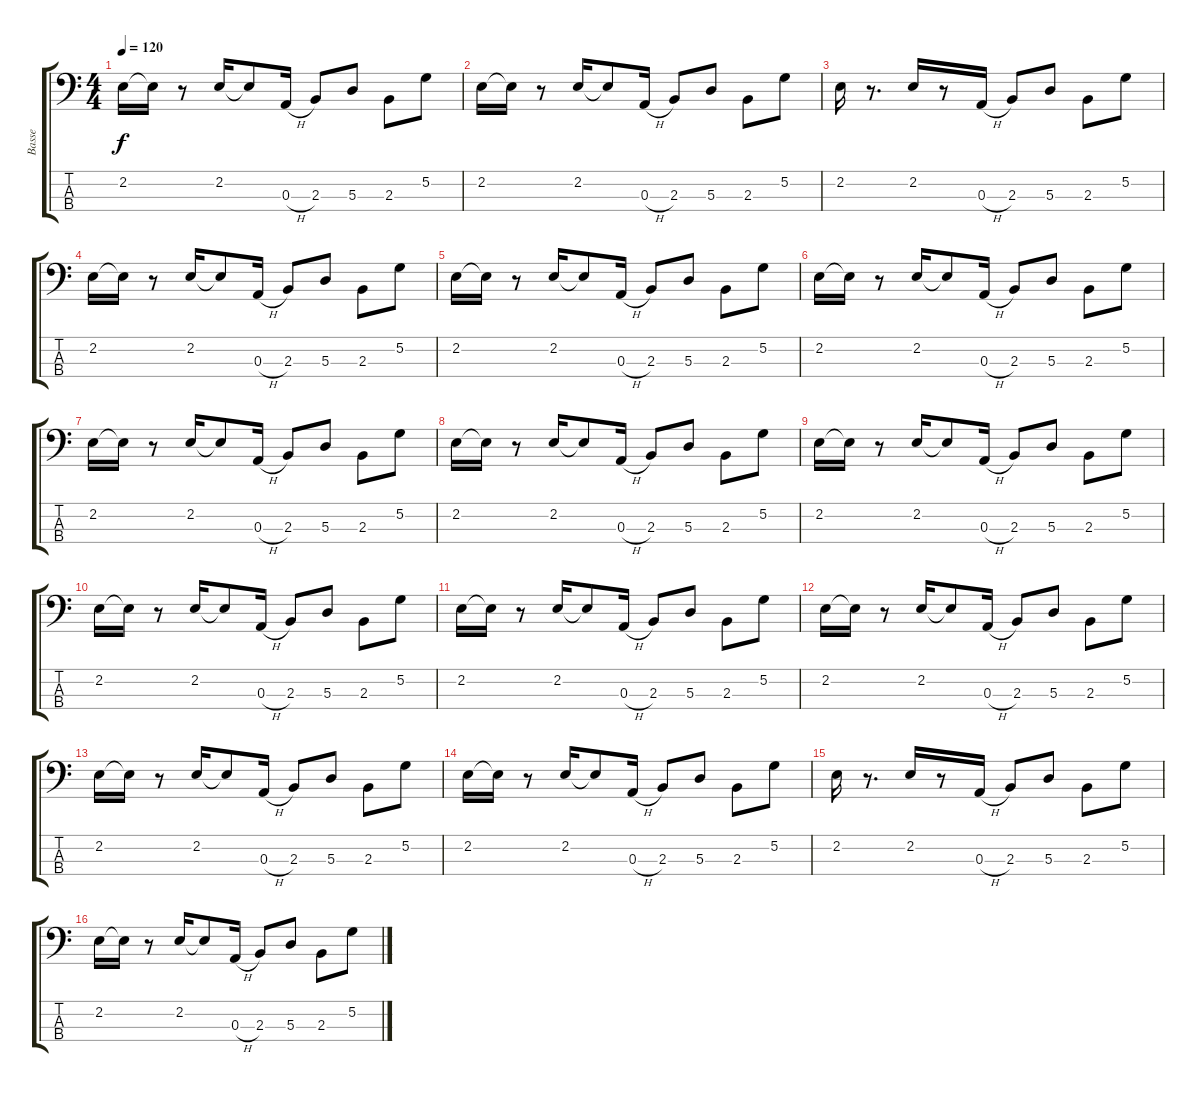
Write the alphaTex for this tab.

\track ("Basse" "Basse") {instrument electricbassfinger}
\staff {score tabs}
\tuning (G2 D2 A1 E1) {hide}
\ts (4 4)
\tempo 120
\clef f4
\ks c
2.2.16{dy f} 2.2{t}.16 r.8 2.2.16 2.2{t}.8 0.3{h}.16 2.3.8 5.3.8 2.3.8 5.2.8 |
2.2.16 2.2{t}.16 r.8 2.2.16 2.2{t}.8 0.3{h}.16 2.3.8 5.3.8 2.3.8 5.2.8 |
2.2.16 r.8{d} 2.2.16 r.8 0.3{h}.16 2.3.8 5.3.8 2.3.8 5.2.8 |
2.2.16 2.2{t}.16 r.8 2.2.16 2.2{t}.8 0.3{h}.16 2.3.8 5.3.8 2.3.8 5.2.8 |
2.2.16 2.2{t}.16 r.8 2.2.16 2.2{t}.8 0.3{h}.16 2.3.8 5.3.8 2.3.8 5.2.8 |
2.2.16 2.2{t}.16 r.8 2.2.16 2.2{t}.8 0.3{h}.16 2.3.8 5.3.8 2.3.8 5.2.8 |
2.2.16 2.2{t}.16 r.8 2.2.16 2.2{t}.8 0.3{h}.16 2.3.8 5.3.8 2.3.8 5.2.8 |
2.2.16 2.2{t}.16 r.8 2.2.16 2.2{t}.8 0.3{h}.16 2.3.8 5.3.8 2.3.8 5.2.8 |
2.2.16 2.2{t}.16 r.8 2.2.16 2.2{t}.8 0.3{h}.16 2.3.8 5.3.8 2.3.8 5.2.8 |
2.2.16 2.2{t}.16 r.8 2.2.16 2.2{t}.8 0.3{h}.16 2.3.8 5.3.8 2.3.8 5.2.8 |
2.2.16 2.2{t}.16 r.8 2.2.16 2.2{t}.8 0.3{h}.16 2.3.8 5.3.8 2.3.8 5.2.8 |
2.2.16 2.2{t}.16 r.8 2.2.16 2.2{t}.8 0.3{h}.16 2.3.8 5.3.8 2.3.8 5.2.8 |
2.2.16 2.2{t}.16 r.8 2.2.16 2.2{t}.8 0.3{h}.16 2.3.8 5.3.8 2.3.8 5.2.8 |
2.2.16 2.2{t}.16 r.8 2.2.16 2.2{t}.8 0.3{h}.16 2.3.8 5.3.8 2.3.8 5.2.8 |
2.2.16 r.8{d} 2.2.16 r.8 0.3{h}.16 2.3.8 5.3.8 2.3.8 5.2.8 |
2.2.16 2.2{t}.16 r.8 2.2.16 2.2{t}.8 0.3{h}.16 2.3.8 5.3.8 2.3.8 5.2.8
